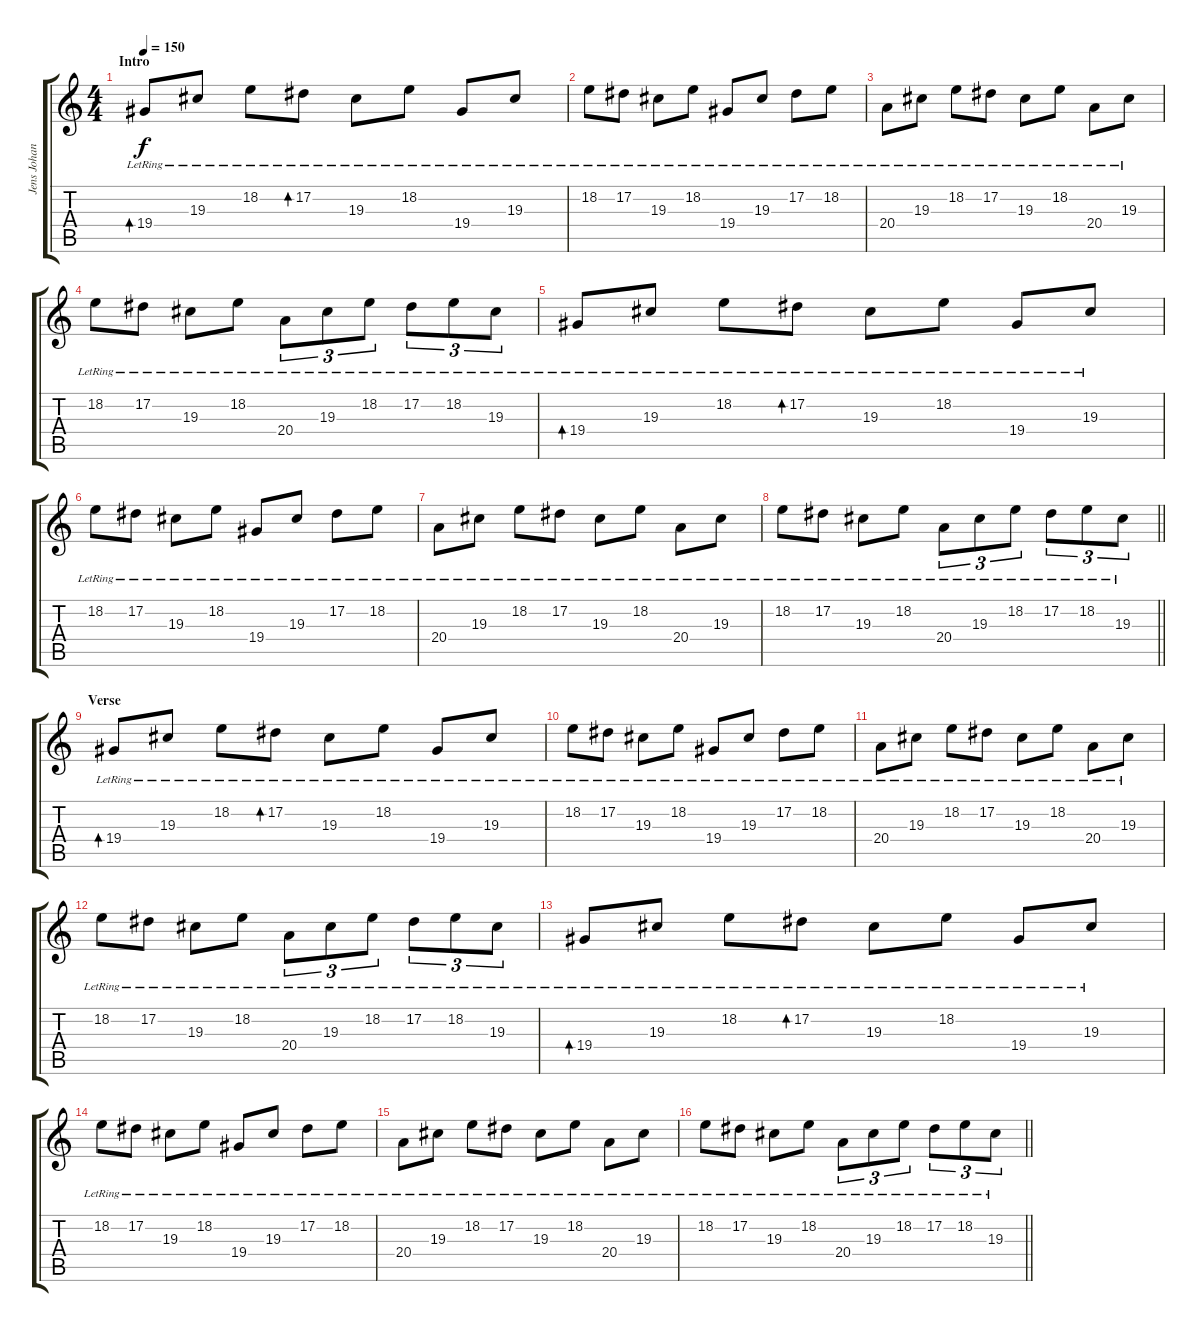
\track ("Jens Johansson" "Jens Johan") {instrument harpsichord}
\staff {score tabs}
\tuning (Eb4 Bb3 Gb3 Db3 Ab2 Eb2) {hide}
\ts (4 4)
\section ("" "Intro")
\tempo 150
\clef g2
\ks c
19.4{lr}.8{bd 480 dy f instrument harpsichord} 19.3{lr}.8 18.2{lr}.8 17.2{lr}.8{bd 480} 19.3{lr}.8 18.2{lr}.8 19.4{lr}.8 19.3{lr}.8 |
18.2{lr}.8 17.2{lr}.8 19.3{lr}.8 18.2{lr}.8 19.4{lr}.8 19.3{lr}.8 17.2{lr}.8 18.2{lr}.8 |
20.4{lr}.8 19.3{lr}.8 18.2{lr}.8 17.2{lr}.8 19.3{lr}.8 18.2{lr}.8 20.4{lr}.8 19.3{lr}.8 |
18.2{lr}.8 17.2{lr}.8 19.3{lr}.8 18.2{lr}.8 20.4{lr}.8{tu (3 2)} 19.3{lr}.8{tu (3 2)} 18.2{lr}.8{tu (3 2)} 17.2{lr}.8{tu (3 2)} 18.2{lr}.8{tu (3 2)} 19.3{lr}.8{tu (3 2)} |
19.4{lr}.8{bd 480} 19.3{lr}.8 18.2{lr}.8 17.2{lr}.8{bd 480} 19.3{lr}.8 18.2{lr}.8 19.4{lr}.8 19.3{lr}.8 |
18.2{lr}.8 17.2{lr}.8 19.3{lr}.8 18.2{lr}.8 19.4{lr}.8 19.3{lr}.8 17.2{lr}.8 18.2{lr}.8 |
20.4{lr}.8 19.3{lr}.8 18.2{lr}.8 17.2{lr}.8 19.3{lr}.8 18.2{lr}.8 20.4{lr}.8 19.3{lr}.8 |
\barLineRight lightlight
18.2{lr}.8 17.2{lr}.8 19.3{lr}.8 18.2{lr}.8 20.4{lr}.8{tu (3 2)} 19.3{lr}.8{tu (3 2)} 18.2{lr}.8{tu (3 2)} 17.2{lr}.8{tu (3 2)} 18.2{lr}.8{tu (3 2)} 19.3{lr}.8{tu (3 2)} |
\section ("" "Verse")
19.4{lr}.8{bd 480} 19.3{lr}.8 18.2{lr}.8 17.2{lr}.8{bd 480} 19.3{lr}.8 18.2{lr}.8 19.4{lr}.8 19.3{lr}.8 |
18.2{lr}.8 17.2{lr}.8 19.3{lr}.8 18.2{lr}.8 19.4{lr}.8 19.3{lr}.8 17.2{lr}.8 18.2{lr}.8 |
20.4{lr}.8 19.3{lr}.8 18.2{lr}.8 17.2{lr}.8 19.3{lr}.8 18.2{lr}.8 20.4{lr}.8 19.3{lr}.8 |
18.2{lr}.8 17.2{lr}.8 19.3{lr}.8 18.2{lr}.8 20.4{lr}.8{tu (3 2)} 19.3{lr}.8{tu (3 2)} 18.2{lr}.8{tu (3 2)} 17.2{lr}.8{tu (3 2)} 18.2{lr}.8{tu (3 2)} 19.3{lr}.8{tu (3 2)} |
19.4{lr}.8{bd 480} 19.3{lr}.8 18.2{lr}.8 17.2{lr}.8{bd 480} 19.3{lr}.8 18.2{lr}.8 19.4{lr}.8 19.3{lr}.8 |
18.2{lr}.8 17.2{lr}.8 19.3{lr}.8 18.2{lr}.8 19.4{lr}.8 19.3{lr}.8 17.2{lr}.8 18.2{lr}.8 |
20.4{lr}.8 19.3{lr}.8 18.2{lr}.8 17.2{lr}.8 19.3{lr}.8 18.2{lr}.8 20.4{lr}.8 19.3{lr}.8 |
\barLineRight lightlight
18.2{lr}.8 17.2{lr}.8 19.3{lr}.8 18.2{lr}.8 20.4{lr}.8{tu (3 2)} 19.3{lr}.8{tu (3 2)} 18.2{lr}.8{tu (3 2)} 17.2{lr}.8{tu (3 2)} 18.2{lr}.8{tu (3 2)} 19.3{lr}.8{tu (3 2)}
